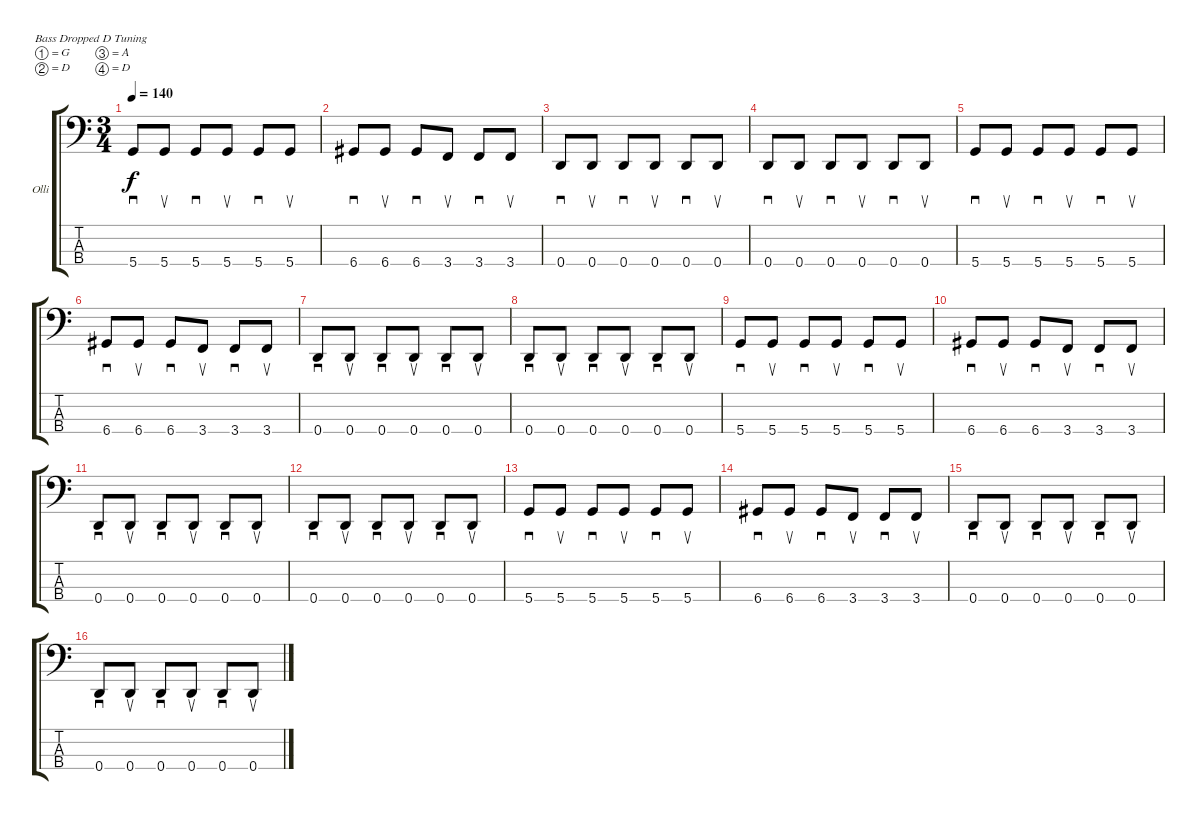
\bracketExtendMode groupsimilarinstruments
\firstSystemTrackNameOrientation horizontal
\otherSystemsTrackNameOrientation horizontal
\track ("Oliver \"Lars\" Riedel" "Olli") {instrument electricbassfinger}
\staff {score tabs}
\tuning (G2 D2 A1 D1)
\ts (3 4)
\tempo 140
\clef f4
\ks c
5.4.8{sd dy f} 5.4.8{su} 5.4.8{sd} 5.4.8{su} 5.4.8{sd} 5.4.8{su} |
6.4.8{sd} 6.4.8{su} 6.4.8{sd} 3.4.8{su} 3.4.8{sd} 3.4.8{su} |
0.4.8{sd} 0.4.8{su} 0.4.8{sd} 0.4.8{su} 0.4.8{sd} 0.4.8{su} |
0.4.8{sd} 0.4.8{su} 0.4.8{sd} 0.4.8{su} 0.4.8{sd} 0.4.8{su} |
5.4.8{sd} 5.4.8{su} 5.4.8{sd} 5.4.8{su} 5.4.8{sd} 5.4.8{su} |
6.4.8{sd} 6.4.8{su} 6.4.8{sd} 3.4.8{su} 3.4.8{sd} 3.4.8{su} |
0.4.8{sd} 0.4.8{su} 0.4.8{sd} 0.4.8{su} 0.4.8{sd} 0.4.8{su} |
0.4.8{sd} 0.4.8{su} 0.4.8{sd} 0.4.8{su} 0.4.8{sd} 0.4.8{su} |
5.4.8{sd} 5.4.8{su} 5.4.8{sd} 5.4.8{su} 5.4.8{sd} 5.4.8{su} |
6.4.8{sd} 6.4.8{su} 6.4.8{sd} 3.4.8{su} 3.4.8{sd} 3.4.8{su} |
0.4.8{sd} 0.4.8{su} 0.4.8{sd} 0.4.8{su} 0.4.8{sd} 0.4.8{su} |
0.4.8{sd} 0.4.8{su} 0.4.8{sd} 0.4.8{su} 0.4.8{sd} 0.4.8{su} |
5.4.8{sd} 5.4.8{su} 5.4.8{sd} 5.4.8{su} 5.4.8{sd} 5.4.8{su} |
6.4.8{sd} 6.4.8{su} 6.4.8{sd} 3.4.8{su} 3.4.8{sd} 3.4.8{su} |
0.4.8{sd} 0.4.8{su} 0.4.8{sd} 0.4.8{su} 0.4.8{sd} 0.4.8{su} |
0.4.8{sd} 0.4.8{su} 0.4.8{sd} 0.4.8{su} 0.4.8{sd} 0.4.8{su}
